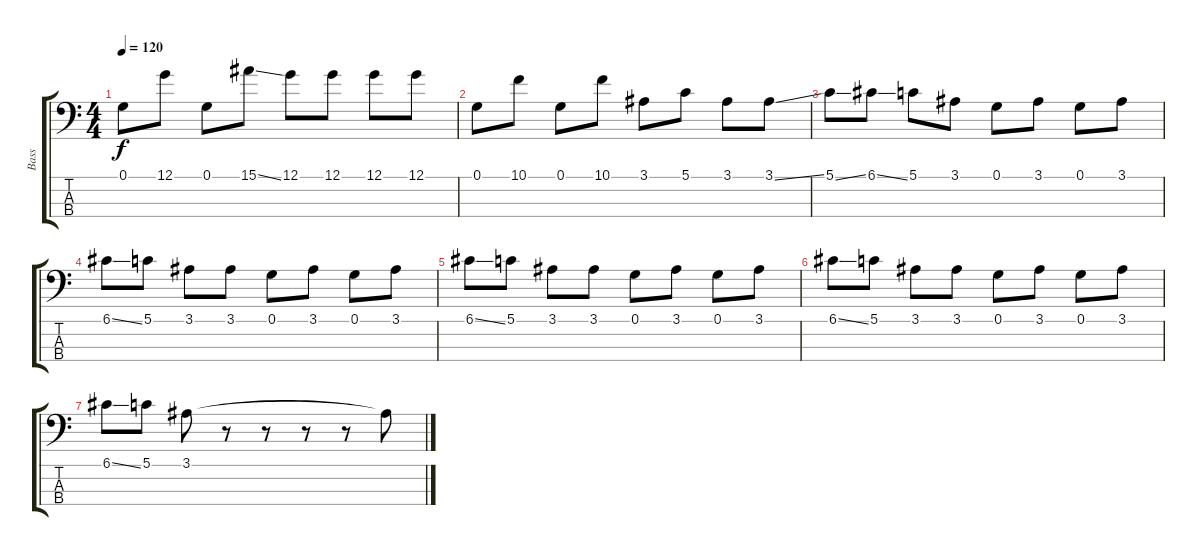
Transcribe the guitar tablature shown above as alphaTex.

\track ("Bass" "Bass") {instrument acousticbass}
\staff {score tabs}
\tuning (G2 D2 A1 E1) {hide}
\ts (4 4)
\tempo 120
\clef f4
\ks c
0.1.8{dy f} 12.1.8 0.1.8 15.1{ss}.8 12.1.8 12.1.8 12.1.8 12.1.8 |
0.1.8 10.1.8 0.1.8 10.1.8 3.1.8 5.1.8 3.1.8 3.1{ss}.8 |
5.1{ss}.8 6.1{ss}.8 5.1.8 3.1.8 0.1.8 3.1.8 0.1.8 3.1.8 |
6.1{ss}.8 5.1.8 3.1.8 3.1.8 0.1.8 3.1.8 0.1.8 3.1.8 |
6.1{ss}.8 5.1.8 3.1.8 3.1.8 0.1.8 3.1.8 0.1.8 3.1.8 |
6.1{ss}.8 5.1.8 3.1.8 3.1.8 0.1.8 3.1.8 0.1.8 3.1.8 |
6.1{ss}.8 5.1.8 3.1.8 r.8 r.8 r.8 r.8 3.1{t}.8
